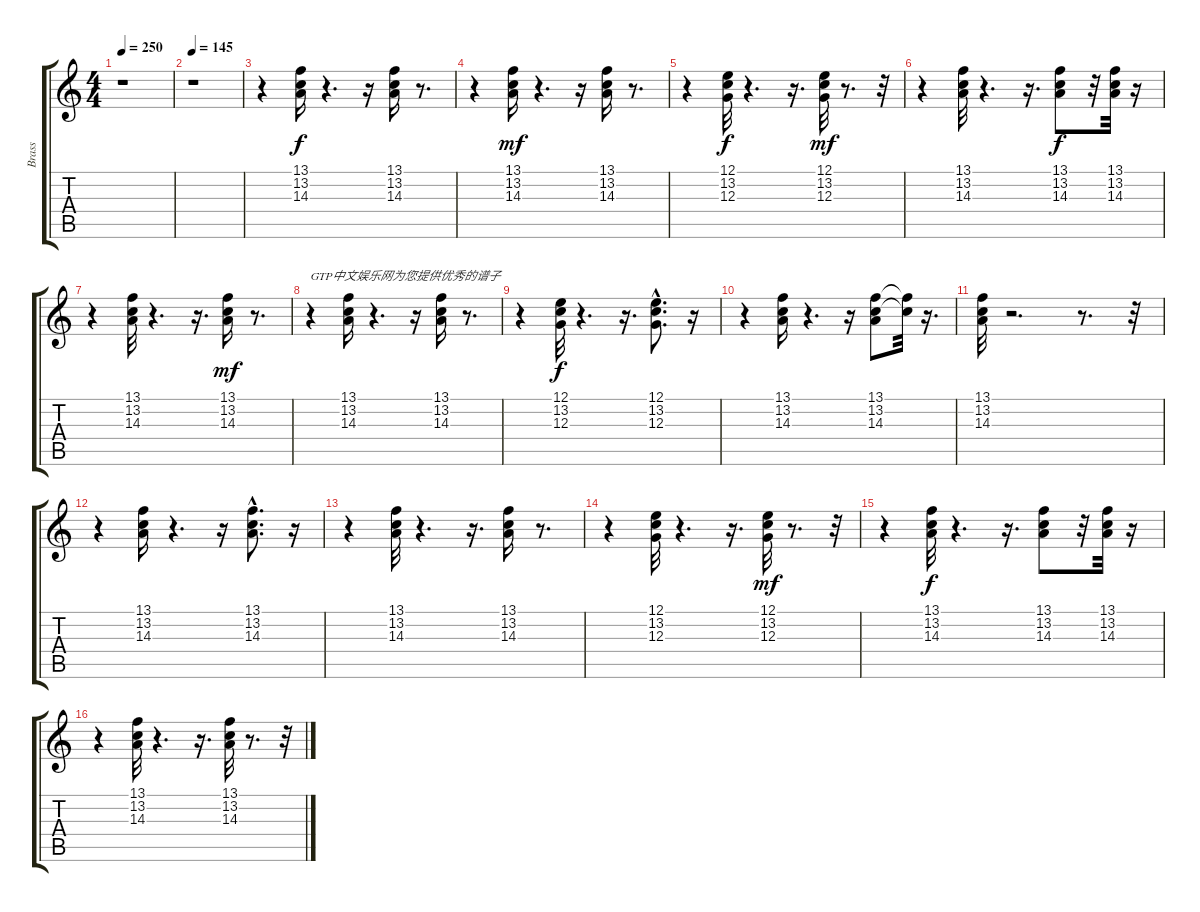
\track ("Brass" "Brass") {instrument rockorgan}
\staff {score tabs}
\tuning (E4 B3 G3 D3 A2 E2) {hide}
\ts (4 4)
\tempo 250
\clef g2
\ks c
r.1{dy f instrument rockorgan} |
\tempo 145
r.1 |
r.4 (13.1 13.2 14.3).16 r.4{d} r.16 (13.1 13.2 14.3).16 r.8{d} |
r.4 (13.1 13.2 14.3).16{dy mf} r.4{d} r.16 (13.1 13.2 14.3).16 r.8{d} |
r.4 (12.1 13.2 12.3).32{dy f} r.4{d} r.16{d} (12.1 13.2 12.3).32{dy mf} r.8{d} r.32 |
r.4 (13.1 13.2 14.3).32 r.4{d} r.16{d} (13.1 13.2 14.3).8{dy f} r.32 (13.1 13.2 14.3).32 r.16 |
r.4 (13.1 13.2 14.3).32 r.4{d} r.16{d} (13.1 13.2 14.3).16{dy mf} r.8{d} |
r.4{txt "GTP中文娱乐网为您提供优秀的谱子"} (13.1 13.2 14.3).16 r.4{d} r.16 (13.1 13.2 14.3).16 r.8{d} |
r.4 (12.1 13.2 12.3).32{dy f} r.4{d} r.16{d} (12.1{hac} 13.2{hac} 12.3{hac}).8{d} r.16 |
r.4 (13.1 13.2 14.3).16 r.4{d} r.16 (13.1 13.2 14.3).8 (13.1{t} 13.2{t}).32 r.16{d} |
(13.1 13.2 14.3).32 r.2{d} r.8{d} r.32 |
r.4 (13.1 13.2 14.3).16 r.4{d} r.16 (13.1{hac} 13.2{hac} 14.3).8{d} r.16 |
r.4 (13.1 13.2 14.3).32 r.4{d} r.16{d} (13.1 13.2 14.3).16 r.8{d} |
r.4 (12.1 13.2 12.3).32 r.4{d} r.16{d} (12.1 13.2 12.3).32{dy mf} r.8{d} r.32 |
r.4 (13.1 13.2 14.3).32{dy f} r.4{d} r.16{d} (13.1 13.2 14.3).8 r.32 (13.1 13.2 14.3).32 r.16 |
r.4 (13.1 13.2 14.3).32 r.4{d} r.16{d} (13.1 13.2 14.3).32 r.8{d} r.32
